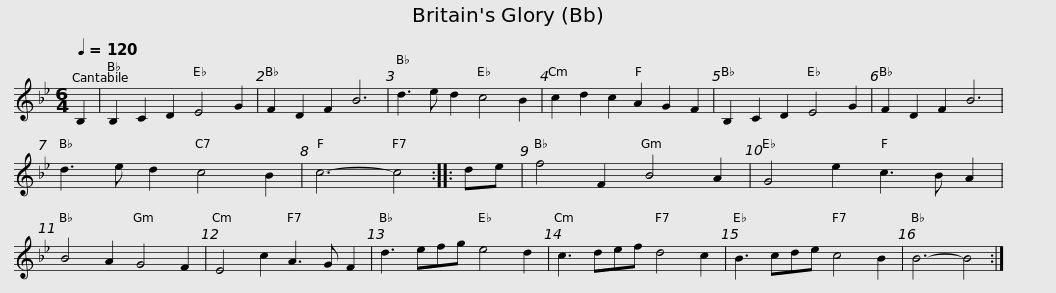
X:1
L:1/8
Q:1/4=120
M:6/4
I:linebreak $
K:Bb
V:1 treble
V:1
 B,2 | B,2 C2 D2 E4 G2 | F2 D2 F2 B6 | d3 e d2 c4 B2 | c2 d2 c2 A2 G2 F2 | %5
 B,2 C2 D2 E4 G2 | F2 D2 F2 B6 |$ d3 e d2 c4 B2 | c6- c4 :: de | %10
 f4 F2 B4 A2 | G4 e2 c3 B A2 | B4 A2 G4 F2 | E4 c2 A3 G F2 | d3 efg e4 d2 |$ %15
 c3 def d4 c2 | B3 cde c4 B2 | B6- B4 :| %18
